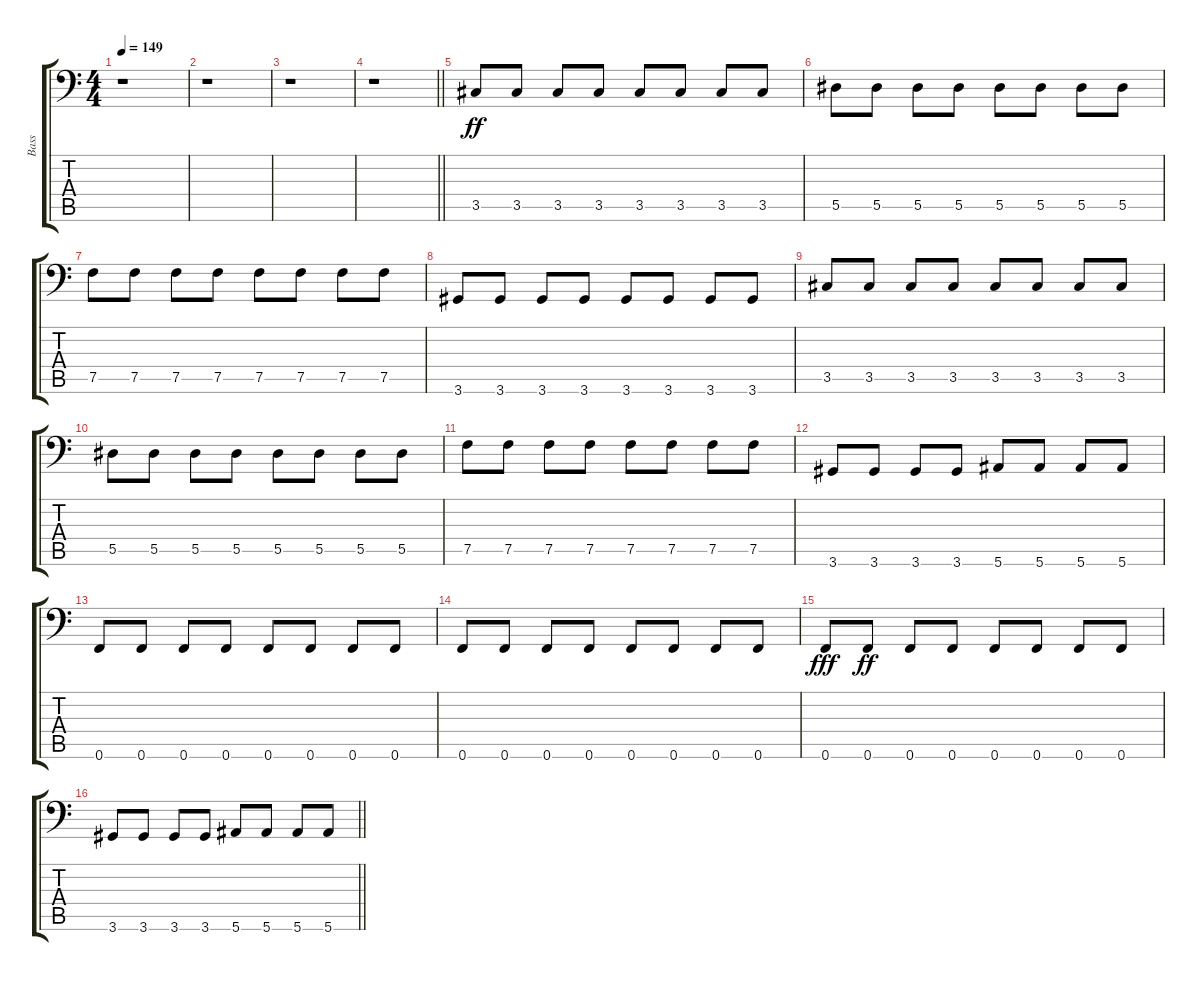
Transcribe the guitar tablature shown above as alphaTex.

\track ("Bass" "Bass") {instrument electricbassfinger}
\staff {score tabs}
\tuning (Gb3 Db3 Ab2 Eb2 Bb1 F1) {hide}
\ts (4 4)
\tempo 149
\clef f4
\ks c
r.1{dy ff} |
r.1 |
r.1 |
\barLineRight lightlight
r.1 |
3.5.8 3.5.8 3.5.8 3.5.8 3.5.8 3.5.8 3.5.8 3.5.8 |
5.5.8 5.5.8 5.5.8 5.5.8 5.5.8 5.5.8 5.5.8 5.5.8 |
7.5.8 7.5.8 7.5.8 7.5.8 7.5.8 7.5.8 7.5.8 7.5.8 |
3.6.8 3.6.8 3.6.8 3.6.8 3.6.8 3.6.8 3.6.8 3.6.8 |
3.5.8 3.5.8 3.5.8 3.5.8 3.5.8 3.5.8 3.5.8 3.5.8 |
5.5.8 5.5.8 5.5.8 5.5.8 5.5.8 5.5.8 5.5.8 5.5.8 |
7.5.8 7.5.8 7.5.8 7.5.8 7.5.8 7.5.8 7.5.8 7.5.8 |
3.6.8 3.6.8 3.6.8 3.6.8 5.6.8 5.6.8 5.6.8 5.6.8 |
0.6.8{volume 10} 0.6.8 0.6.8 0.6.8 0.6.8 0.6.8 0.6.8 0.6.8 |
0.6.8 0.6.8 0.6.8 0.6.8 0.6.8 0.6.8 0.6.8 0.6.8 |
0.6.8{dy fff} 0.6.8{dy ff} 0.6.8 0.6.8 0.6.8 0.6.8 0.6.8 0.6.8 |
\barLineRight lightlight
3.6.8 3.6.8 3.6.8 3.6.8 5.6.8 5.6.8 5.6.8 5.6.8
